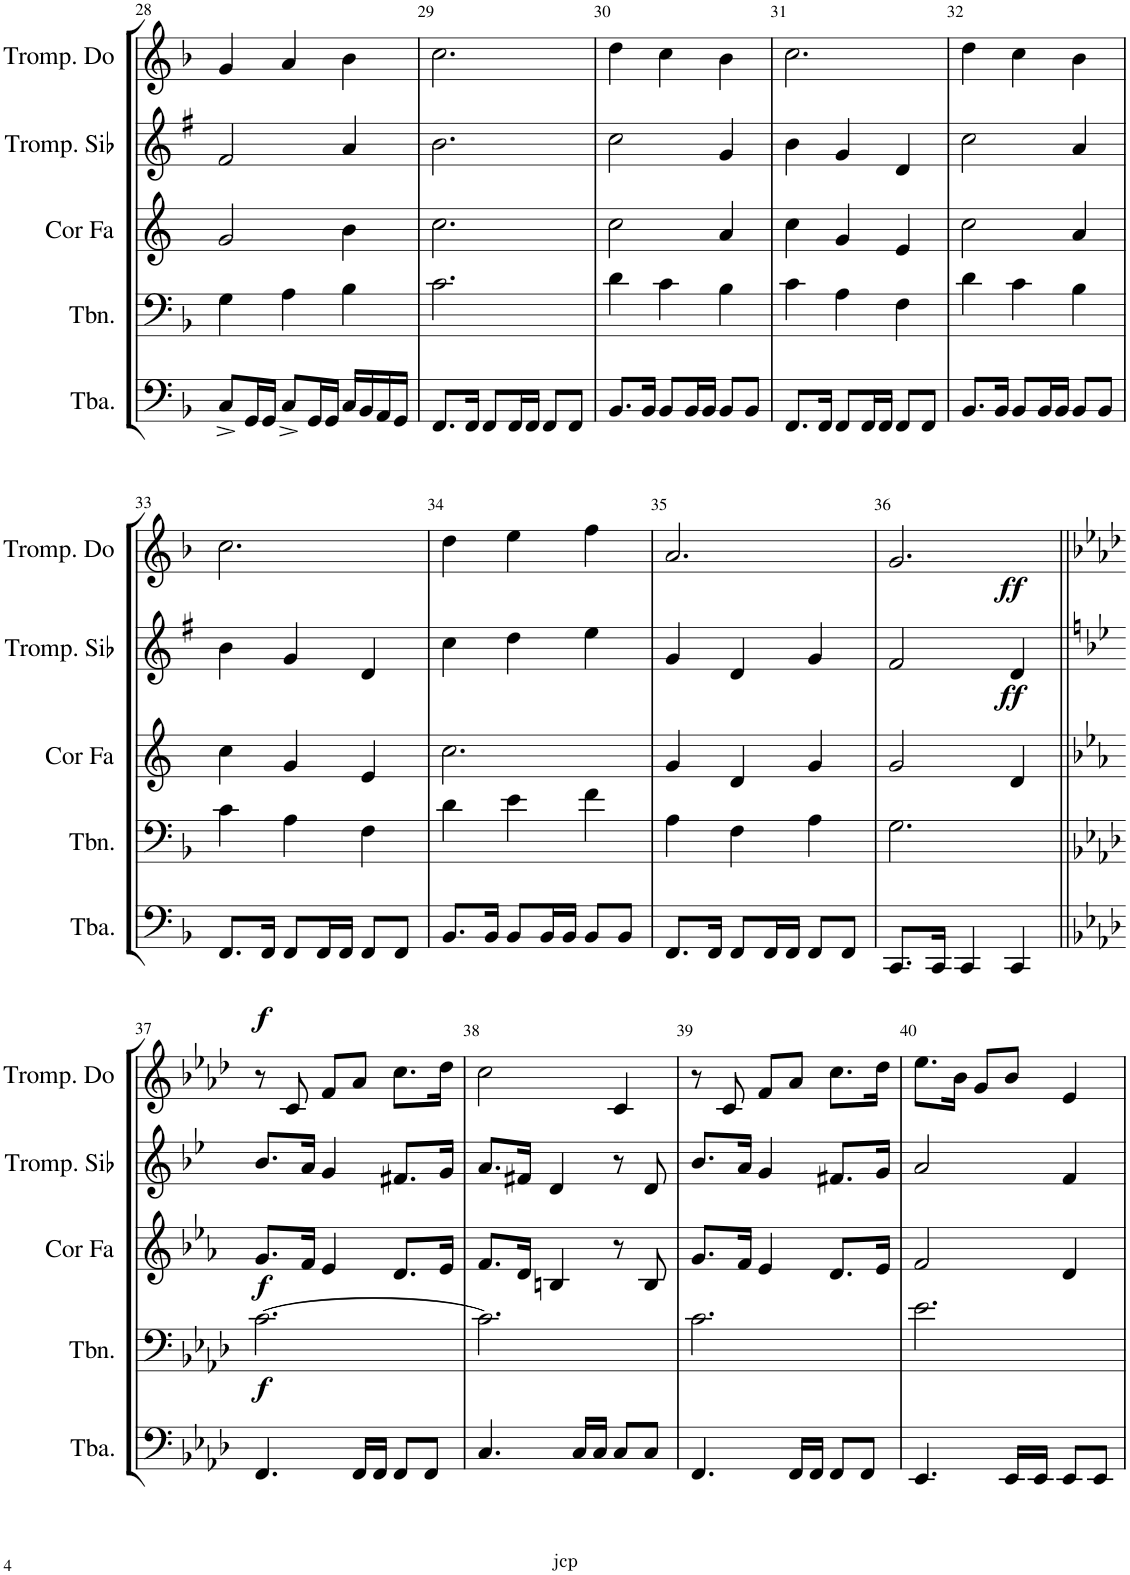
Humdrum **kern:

**kern	**dynam	**kern	**dynam	**kern	**dynam	**kern	**dynam	**kern	**dynam
*part5	*part5	*part4	*part4	*part3	*part3	*part2	*part2	*part1	*part1
*staff5	*staff5	*staff4	*staff4	*staff3	*staff3	*staff2	*staff2	*staff1	*staff1
*I"Tuba	*	*I"Trombone	*	*I"Cor en Fa	*	*I"Trompette en Sib	*	*I"Trompette en Do	*
*I'Tba.	*	*I'Tbn.	*	*I'Cor Fa	*	*I'Tromp. Sib	*	*I'Tromp. Do	*
!!LO:PB:g=z
*clefF4	*	*clefF4	*	*clefG2	*	*clefG2	*	*clefG2	*
*	*	*	*	*Trd4c7	*	*Trd1c2	*	*Trd1c2	*
*k[b-]	*	*k[b-]	*	*k[]	*	*k[f#]	*	*k[b-]	*
*M3/4	*	*M3/4	*	*M3/4	*	*M3/4	*	*M3/4	*
=28	=28	=28	=28	=28	=28	=28	=28	=28	=28
8C^/L	.	4G\	.	2g/	.	2f#/	.	4g/	.
16GG/L	.	.	.	.	.	.	.	.	.
16GG/JJ	.	.	.	.	.	.	.	.	.
8C^/L	.	4A\	.	.	.	.	.	4a/	.
16GG/L	.	.	.	.	.	.	.	.	.
16GG/JJ	.	.	.	.	.	.	.	.	.
16C/LL	.	4B-\	.	4b\	.	4a/	.	4b-\	.
16BB-/	.	.	.	.	.	.	.	.	.
16AA/	.	.	.	.	.	.	.	.	.
16GG/JJ	.	.	.	.	.	.	.	.	.
=29	=29	=29	=29	=29	=29	=29	=29	=29	=29
8.FF/L	.	2.c\	.	2.cc\	.	2.b\	.	2.cc\	.
16FF/Jk	.	.	.	.	.	.	.	.	.
8FF/L	.	.	.	.	.	.	.	.	.
16FF/L	.	.	.	.	.	.	.	.	.
16FF/JJ	.	.	.	.	.	.	.	.	.
8FF/L	.	.	.	.	.	.	.	.	.
8FF/J	.	.	.	.	.	.	.	.	.
=30	=30	=30	=30	=30	=30	=30	=30	=30	=30
8.BB-/L	.	4d\	.	2cc\	.	2cc\	.	4dd\	.
16BB-/Jk	.	.	.	.	.	.	.	.	.
8BB-/L	.	4c\	.	.	.	.	.	4cc\	.
16BB-/L	.	.	.	.	.	.	.	.	.
16BB-/JJ	.	.	.	.	.	.	.	.	.
8BB-/L	.	4B-\	.	4a/	.	4g/	.	4b-\	.
8BB-/J	.	.	.	.	.	.	.	.	.
=31	=31	=31	=31	=31	=31	=31	=31	=31	=31
8.FF/L	.	4c\	.	4cc\	.	4b\	.	2.cc\	.
16FF/Jk	.	.	.	.	.	.	.	.	.
8FF/L	.	4A\	.	4g/	.	4g/	.	.	.
16FF/L	.	.	.	.	.	.	.	.	.
16FF/JJ	.	.	.	.	.	.	.	.	.
8FF/L	.	4F\	.	4e/	.	4d/	.	.	.
8FF/J	.	.	.	.	.	.	.	.	.
=32	=32	=32	=32	=32	=32	=32	=32	=32	=32
8.BB-/L	.	4d\	.	2cc\	.	2cc\	.	4dd\	.
16BB-/Jk	.	.	.	.	.	.	.	.	.
8BB-/L	.	4c\	.	.	.	.	.	4cc\	.
16BB-/L	.	.	.	.	.	.	.	.	.
16BB-/JJ	.	.	.	.	.	.	.	.	.
8BB-/L	.	4B-\	.	4a/	.	4a/	.	4b-\	.
8BB-/J	.	.	.	.	.	.	.	.	.
!!LO:LB:g=z
=33	=33	=33	=33	=33	=33	=33	=33	=33	=33
8.FF/L	.	4c\	.	4cc\	.	4b\	.	2.cc\	.
16FF/Jk	.	.	.	.	.	.	.	.	.
8FF/L	.	4A\	.	4g/	.	4g/	.	.	.
16FF/L	.	.	.	.	.	.	.	.	.
16FF/JJ	.	.	.	.	.	.	.	.	.
8FF/L	.	4F\	.	4e/	.	4d/	.	.	.
8FF/J	.	.	.	.	.	.	.	.	.
=34	=34	=34	=34	=34	=34	=34	=34	=34	=34
8.BB-/L	.	4d\	.	2.cc\	.	4cc\	.	4dd\	.
16BB-/Jk	.	.	.	.	.	.	.	.	.
8BB-/L	.	4e\	.	.	.	4dd\	.	4ee\	.
16BB-/L	.	.	.	.	.	.	.	.	.
16BB-/JJ	.	.	.	.	.	.	.	.	.
8BB-/L	.	4f\	.	.	.	4ee\	.	4ff\	.
8BB-/J	.	.	.	.	.	.	.	.	.
=35	=35	=35	=35	=35	=35	=35	=35	=35	=35
8.FF/L	.	4A\	.	4g/	.	4g/	.	2.a/	.
16FF/Jk	.	.	.	.	.	.	.	.	.
8FF/L	.	4F\	.	4d/	.	4d/	.	.	.
16FF/L	.	.	.	.	.	.	.	.	.
16FF/JJ	.	.	.	.	.	.	.	.	.
8FF/L	.	4A\	.	4g/	.	4g/	.	.	.
8FF/J	.	.	.	.	.	.	.	.	.
=36	=36	=36	=36	=36	=36	=36	=36	=36	=36
8.CC/L	.	2.G\	.	2g/	.	2f#/	.	2.g/	.
16CC/Jk	.	.	.	.	.	.	.	.	.
4CC/	.	.	.	.	.	.	.	.	.
!	!	!	!	!	!LO:DY:a	!	!LO:DY:a	!	!
4CC/	.	.	.	4d/	ff	4d/	ff	.	.
!!LO:LB:g=z
=37||	=37||	=37||	=37||	=37||	=37||	=37||	=37||	=37||	=37||
*k[b-e-a-d-]	*	*k[b-e-a-d-]	*	*k[b-e-a-]	*	*k[b-e-]	*	*k[b-e-a-d-]	*
!	!LO:DY:a	!	!LO:DY:a	!	!	!	!	!	!LO:DY:a
4.FF/	f	[2.c\	f	8.g/L	.	8.b-/L	.	8r	f
.	.	.	.	.	.	.	.	8c/	.
.	.	.	.	16f/Jk	.	16a/Jk	.	.	.
.	.	.	.	4e-/	.	4g/	.	8f/L	.
16FF/LL	.	.	.	.	.	.	.	8a-/J	.
16FF/JJ	.	.	.	.	.	.	.	.	.
8FF/L	.	.	.	8.d/L	.	8.f#X/L	.	8.cc\L	.
8FF/J	.	.	.	.	.	.	.	.	.
.	.	.	.	16e-/Jk	.	16g/Jk	.	16dd-\Jk	.
=38	=38	=38	=38	=38	=38	=38	=38	=38	=38
4.C/	.	2.c\]	.	8.f/L	.	8.a/L	.	2cc\	.
.	.	.	.	16d/Jk	.	16f#X/Jk	.	.	.
.	.	.	.	4Bn/	.	4d/	.	.	.
16C/LL	.	.	.	.	.	.	.	.	.
16C/JJ	.	.	.	.	.	.	.	.	.
8C/L	.	.	.	8r	.	8r	.	4c/	.
8C/J	.	.	.	8B/	.	8d/	.	.	.
=39	=39	=39	=39	=39	=39	=39	=39	=39	=39
4.FF/	.	2.c\	.	8.g/L	.	8.b-/L	.	8r	.
.	.	.	.	.	.	.	.	8c/	.
.	.	.	.	16f/Jk	.	16a/Jk	.	.	.
.	.	.	.	4e-/	.	4g/	.	8f/L	.
16FF/LL	.	.	.	.	.	.	.	8a-/J	.
16FF/JJ	.	.	.	.	.	.	.	.	.
8FF/L	.	.	.	8.d/L	.	8.f#X/L	.	8.cc\L	.
8FF/J	.	.	.	.	.	.	.	.	.
.	.	.	.	16e-/Jk	.	16g/Jk	.	16dd-\Jk	.
=40	=40	=40	=40	=40	=40	=40	=40	=40	=40
4.EE-/	.	2.e-\	.	2f/	.	2a/	.	8.ee-\L	.
.	.	.	.	.	.	.	.	16b-\Jk	.
.	.	.	.	.	.	.	.	8g/L	.
16EE-/LL	.	.	.	.	.	.	.	8b-/J	.
16EE-/JJ	.	.	.	.	.	.	.	.	.
8EE-/L	.	.	.	4d/	.	4f/	.	4e-/	.
8EE-/J	.	.	.	.	.	.	.	.	.
=	=	=	=	=	=	=	=	=	=
*-	*-	*-	*-	*-	*-	*-	*-	*-	*-
